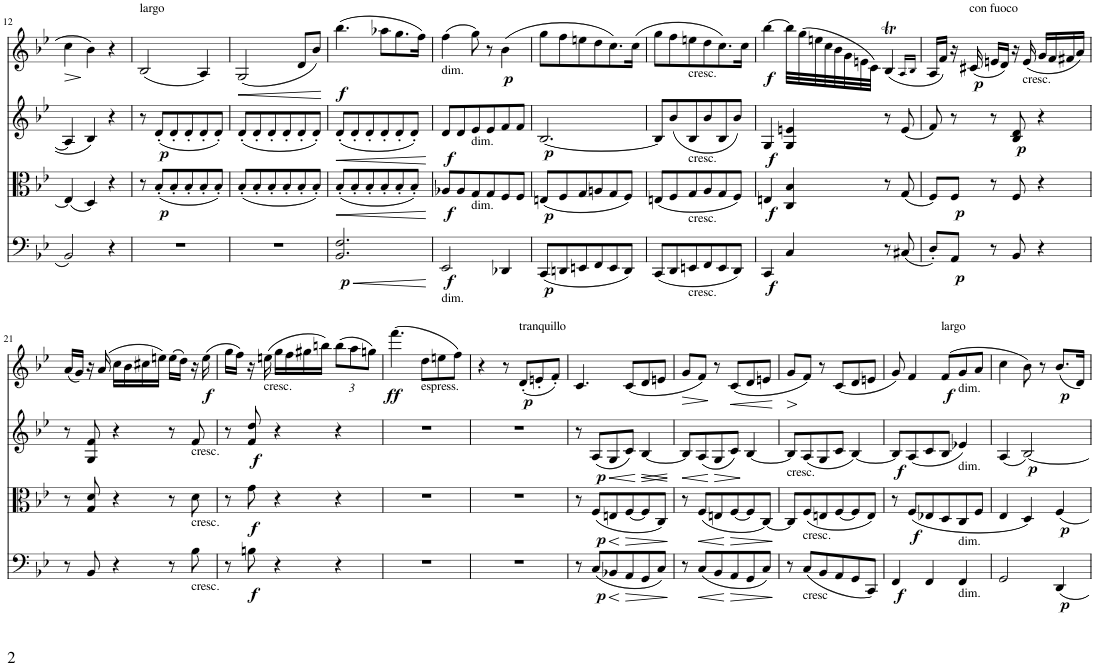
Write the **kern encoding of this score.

**kern	**dynam	**kern	**dynam	**kern	**dynam	**kern	**dynam
*part4	*part4	*part3	*part3	*part2	*part2	*part1	*part1
*staff4	*staff4	*staff3	*staff3	*staff2	*staff2	*staff1	*staff1
*I"Sampler	*	*I"Sampler	*	*I"Sampler	*	*I"Sampler	*
*I'Samp	*	*I'Samp	*	*I'Samp	*	*I'Samp	*
!!LO:PB:g=z
*clefF4	*	*clefC3	*	*clefG2	*	*clefG2	*
*k[b-e-]	*	*k[b-e-]	*	*k[b-e-]	*	*k[b-e-]	*
*M3/4	*	*M3/4	*	*M3/4	*	*M3/4	*
=12	=12	=12	=12	=12	=12	=12	=12
!	!	!	!	!	!	!	!LO:HP:b
2BB-/	.	(4E-/]	.	4A/]	.	4cc\	>
.	.	4D/)	.	4B-/	.	4b-\	]
4r	.	4r	.	4r	.	4r	.
=13	=13	=13	=13	=13	=13	=13	=13
!	!	!	!	!	!	!LO:TX:a:t=largo	!
2.r	.	8r	.	8r	.	(2B-/	.
!	!	!	!LO:DY:b	!	!LO:DY:b	!	!
.	.	(8B-'/L	p	(8d'/L	p	.	.
.	.	8B-'/	.	8d'/	.	.	.
.	.	8B-'/	.	8d'/	.	.	.
.	.	8B-'/	.	8d'/	.	4A/)	.
.	.	8B-'/J)	.	8d'/J)	.	.	.
=14	=14	=14	=14	=14	=14	=14	=14
!	!	!	!	!	!	!	!LO:HP:b
2.r	.	(8B-'/L	.	(8d'/L	.	(2G/	<
.	.	8B-'/	.	8d'/	.	.	.
.	.	8B-'/	.	8d'/	.	.	.
.	.	8B-'/	.	8d'/	.	.	.
.	.	8B-'/	.	8d'/	.	8d/L	.
.	.	8B-'/J)	.	8d'/J)	.	8b-/J)	.
.	.	.	.	.	.	.	[
=15	=15	=15	=15	=15	=15	=15	=15
!	!LO:HP:b	!	!LO:HP:b	!	!LO:HP:b	!	!
!	!LO:DY:n=1:b	!	!	!	!	!	!LO:DY:b
2.BB-/ 2.F/	< p	(8B-'/L	<	(8d'/L	<	(4.bb-\	f
.	.	8B-'/	.	8d'/	.	.	.
.	.	8B-'/	.	8d'/	.	.	.
.	.	8B-'/	.	8d'/	.	8aa-X\L	.
.	.	8B-'/	.	8d'/	.	8.gg\	.
.	.	8B-'/J)	.	8d'/J)	.	.	.
.	.	.	.	.	.	16ff\Jk)	.
.	[	.	[	.	[	.	.
=16	=16	=16	=16	=16	=16	=16	=16
!	!	!	!	!	!	!LO:TX:b:t=dim.	!
!LO:TX:b:t=dim.	!	!	!	!	!	!	!
!	!LO:DY:b	!	!LO:DY:b	!	!LO:DY:b	!	!
2EE-/	f	8A-X/L	f	8d/L	f	(4ff\	.
.	.	8A-/	.	8d/	.	.	.
!	!	!	!	!LO:TX:b:t=dim.	!	!	!
!	!	!LO:TX:b:t=dim.	!	!	!	!	!
.	.	8G/	.	8e-/	.	8gg\)	.
.	.	8G/	.	8e-/	.	8r	.
!	!	!	!	!	!	!	!LO:DY:b
4DD-X/	.	8F/	.	8f/	.	(4b-\	p
.	.	8F/J	.	8f/J	.	.	.
=17	=17	=17	=17	=17	=17	=17	=17
!	!LO:DY:b	!	!LO:DY:b	!	!LO:DY:b	!	!
(8CC/L	p	(8En/L	p	[2.B-/	p	8gg\L	.
8DDn/	.	8F/	.	.	.	8ff\	.
8EEn/	.	8G/	.	.	.	8een\	.
8FF/	.	8An/	.	.	.	8dd\	.
8EE/	.	8G/	.	.	.	8.cc\)	.
8DD/J)	.	8F/J)	.	.	.	.	.
.	.	.	.	.	.	(16cc\Jk	.
=18	=18	=18	=18	=18	=18	=18	=18
(8CC/L	.	(8En/L	.	8B-/L]	.	8gg\L	.
8DD/	.	8F/	.	(8b-/	.	8ff\	.
!	!	!	!	!	!	!LO:TX:b:t=cresc.	!
!	!	!	!	!LO:TX:b:t=cresc.	!	!	!
!	!	!LO:TX:b:t=cresc.	!	!	!	!	!
!LO:TX:b:t=cresc.	!	!	!	!	!	!	!
8EEn/	.	8G/	.	8B-/	.	8een\	.
8FF/	.	8A/	.	8b-/	.	8dd\	.
8EE/	.	8G/	.	8B-/	.	8.cc\)	.
8DD/J)	.	8F/J)	.	8b-/J)	.	.	.
.	.	.	.	.	.	16cc\Jk	.
=19	=19	=19	=19	=19	=19	=19	=19
!	!LO:DY:b	!	!LO:DY:b	!	!LO:DY:b	!	!LO:DY:b
4CC/	f	4En/	f	4G/	f	[4bb-\	f
4C/	.	4C/ 4B-/	.	4G/ 4en/	.	32bb-\LLL]	.
.	.	.	.	.	.	(32gg\	.
.	.	.	.	.	.	32een\	.
.	.	.	.	.	.	32cc\	.
.	.	.	.	.	.	32b-\	.
.	.	.	.	.	.	32g\	.
.	.	.	.	.	.	32en\	.
.	.	.	.	.	.	32c\JJJ)	.
8r	.	8r	.	8r	.	(4B-T/	.
(8C#X/	.	(8G/	.	(8e/	.	.	.
.	.	.	.	.	.	16qA/LL	.
.	.	.	.	.	.	16qB-/JJ	.
=20	=20	=20	=20	=20	=20	=20	=20
8D'/L)	.	8F/L)	.	8f/)	.	16A/LL	.
.	.	.	.	.	.	16f/JJ)	.
!	!LO:DY:b	!	!LO:DY:b	!	!	!	!
8AA/J	p	8F/J	p	8r	.	16r	.
!	!	!	!	!	!	!LO:TX:a:t=con fuoco	!
!	!	!	!	!	!	!	!LO:DY:b
.	.	.	.	.	.	(16c#X/	p
8r	.	8r	.	8r	.	16en/LL	.
.	.	.	.	.	.	16d/JJ)	.
!	!	!	!	!	!LO:DY:b	!	!
8BB-/	.	8F/	.	8B-/ 8d/	p	16r	.
!	!	!	!	!	!	!LO:TX:b:t=cresc.	!
.	.	.	.	.	.	(16e/	.
4r	.	4r	.	4r	.	16g/LL	.
.	.	.	.	.	.	16f/	.
.	.	.	.	.	.	16f#X/	.
.	.	.	.	.	.	16a/JJ)	.
!!LO:LB:g=z
=21	=21	=21	=21	=21	=21	=21	=21
8r	.	8r	.	8r	.	(16a/LL	.
.	.	.	.	.	.	16g/JJ)	.
8BB-/	.	8G/ 8d/	.	8G/ 8f/	.	16r	.
.	.	.	.	.	.	(16a/	.
4r	.	4r	.	4r	.	16cc\LL	.
.	.	.	.	.	.	16b-\	.
.	.	.	.	.	.	16cc#X\	.
.	.	.	.	.	.	16een\JJ)	.
8r	.	8r	.	8r	.	(16ee\LL	.
.	.	.	.	.	.	16dd\JJ)	.
!	!	!	!	!LO:TX:b:t=cresc.	!	!	!
!	!	!LO:TX:b:t=cresc.	!	!	!	!	!
!LO:TX:b:t=cresc.	!	!	!	!	!	!	!
8B-\	.	8d\	.	8f/	.	16r	.
!	!	!	!	!	!	!	!LO:DY:b
.	.	.	.	.	.	(16ee\	f
=22	=22	=22	=22	=22	=22	=22	=22
8r	.	8r	.	8r	.	16gg\LL	.
.	.	.	.	.	.	16ff\JJ)	.
!	!LO:DY:b	!	!LO:DY:b	!	!LO:DY:b	!	!
8Bn\	f	8g\	f	8f/ 8dd/	f	16r	.
!	!	!	!	!	!	!LO:TX:b:t=cresc.	!
.	.	.	.	.	.	(16een\	.
4r	.	4r	.	4r	.	16gg\LL	.
.	.	.	.	.	.	16ff\	.
.	.	.	.	.	.	16gg#X\	.
.	.	.	.	.	.	16bbn\JJ)	.
*	*	*	*	*	*	*Xbrackettup	*
4r	.	4r	.	4r	.	(12bb\L	.
.	.	.	.	.	.	12aa\	.
.	.	.	.	.	.	12ggn\J)	.
=23	=23	=23	=23	=23	=23	=23	=23
!	!	!	!	!	!	!	!LO:DY:b
2.r	.	2.r	.	2.r	.	(4.fff\	ff
!	!	!	!	!	!	!LO:TX:b:t=espress.	!
.	.	.	.	.	.	8dd\L	.
.	.	.	.	.	.	8een\	.
.	.	.	.	.	.	8ff\J)	.
=24	=24	=24	=24	=24	=24	=24	=24
2.r	.	2.r	.	2.r	.	4r	.
.	.	.	.	.	.	8r	.
!	!	!	!	!	!	!LO:TX:a:t=tranquillo	!
!	!	!	!	!	!	!	!LO:DY:b
.	.	.	.	.	.	(8d'/L	p
.	.	.	.	.	.	8en'/	.
.	.	.	.	.	.	8f'/J)	.
=25	=25	=25	=25	=25	=25	=25	=25
8r	.	8r	.	8r	.	4.c/	.
!	!LO:HP:b	!	!LO:HP:b	!	!LO:HP:b	!	!
!	!LO:DY:n=1:b	!	!LO:DY:n=1:b	!	!LO:DY:n=1:b	!	!
(8C/L	< p	(8F/L	< p	(8A/L	< p	.	.
8BB-X/	.	8En/	.	8G/	.	.	.
!	!LO:HP:n=1:b	!	!LO:HP:n=1:b	!	!	!	!
8AA/	[ >	[8F/	[ >	8c/J)	.	(8c/L	.
!	!	!	!	!	!LO:HP:n=1:b	!	!
!	!	!	!	!	!LO:HP:n=1:b	!	!
8GG/	.	8F/]	.	[4B-/	[ < >	8d/	.
8C/J)	.	8C/J)	.	.	.	8en/J	.
.	]	.	]	.	[	.	.
=26	=26	=26	=26	=26	=26	=26	=26
!	!	!	!	!	!	!	!LO:HP:b
8r	.	8r	.	8B-/L]	.	8g/L	>
!	!LO:HP:b	!	!LO:HP:b	!	!LO:HP:n=1:b	!	!
(8C/L	<	(8F/L	<	(8A/	] <	8f/J)	.
!	!	!	!	!	!LO:HP:n=1:b	!	!
8BB-/	.	8En/	.	8G/	[ >	8r	]
!	!LO:HP:n=1:b	!	!LO:HP:n=1:b	!	!	!	!LO:HP:b
8AA/	[ >	[8F/	[ >	8c/J)	.	(8c/L	<
8GG/	.	8F/]	.	[4B-/	]	8d/	.
8C/J)	.	[8C/J)	.	.	.	8en/J	.
.	]	.	]	.	.	.	[
=27	=27	=27	=27	=27	=27	=27	=27
!	!	!	!	!LO:TX:b:t=cresc.	!	!	!
!	!	!	!	!	!	!	!LO:HP:b
8r	.	8C/L]	.	8B-/L]	.	8g/L	>
!	!	!LO:TX:b:t=cresc.	!	!	!	!	!
!LO:TX:b:t=cresc	!	!	!	!	!	!	!
(8C/L	.	(8F/	.	(8A/	.	8f/J)	]
8BB-/	.	8En/	.	8G/	.	8r	.
8AA/	.	[8F/	.	8c/J	.	(8c/L	.
8GG/	.	8F/]	.	[4B-/)	.	8d/	.
8CC/J)	.	8E/J)	.	.	.	8en/J	.
=28	=28	=28	=28	=28	=28	=28	=28
!	!LO:DY:b	!	!	!	!LO:DY:b	!	!
4FF/	f	8r	.	8B-/L]	f	8g/)	.
!	!	!	!LO:DY:b	!	!	!	!
.	.	(8F/L	f	(8A/	.	4f/	.
4FF/	.	8E-X/	.	8c/	.	.	.
!	!	!	!	!	!	!LO:TX:a:t=largo	!
!	!	!	!	!	!	!	!LO:DY:b
.	.	8D/	.	8B-/J	.	(8f/L	f
!	!	!	!	!	!	!LO:TX:b:t=dim.	!
!	!	!	!	!LO:TX:b:t=dim.	!	!	!
!	!	!LO:TX:b:t=dim.	!	!	!	!	!
!LO:TX:b:t=dim.	!	!	!	!	!	!	!
4FF/	.	8C/	.	4e-X/)	.	8g/	.
.	.	8F/J	.	.	.	8a/J	.
=29	=29	=29	=29	=29	=29	=29	=29
2GG/	.	4E-/	.	(4A/	.	4cc\	.
!	!	!	!	!	!LO:DY:b	!	!
.	.	4D/)	.	[2B-/)	p	8b-\)	.
.	.	.	.	.	.	8r	.
!	!LO:DY:b	!	!LO:DY:b	!	!	!	!LO:DY:b
4DD/	p	4F/	p	.	.	(8.b-/L	p
.	.	.	.	.	.	16d/Jk)	.
=	=	=	=	=	=	=	=
*-	*-	*-	*-	*-	*-	*-	*-
